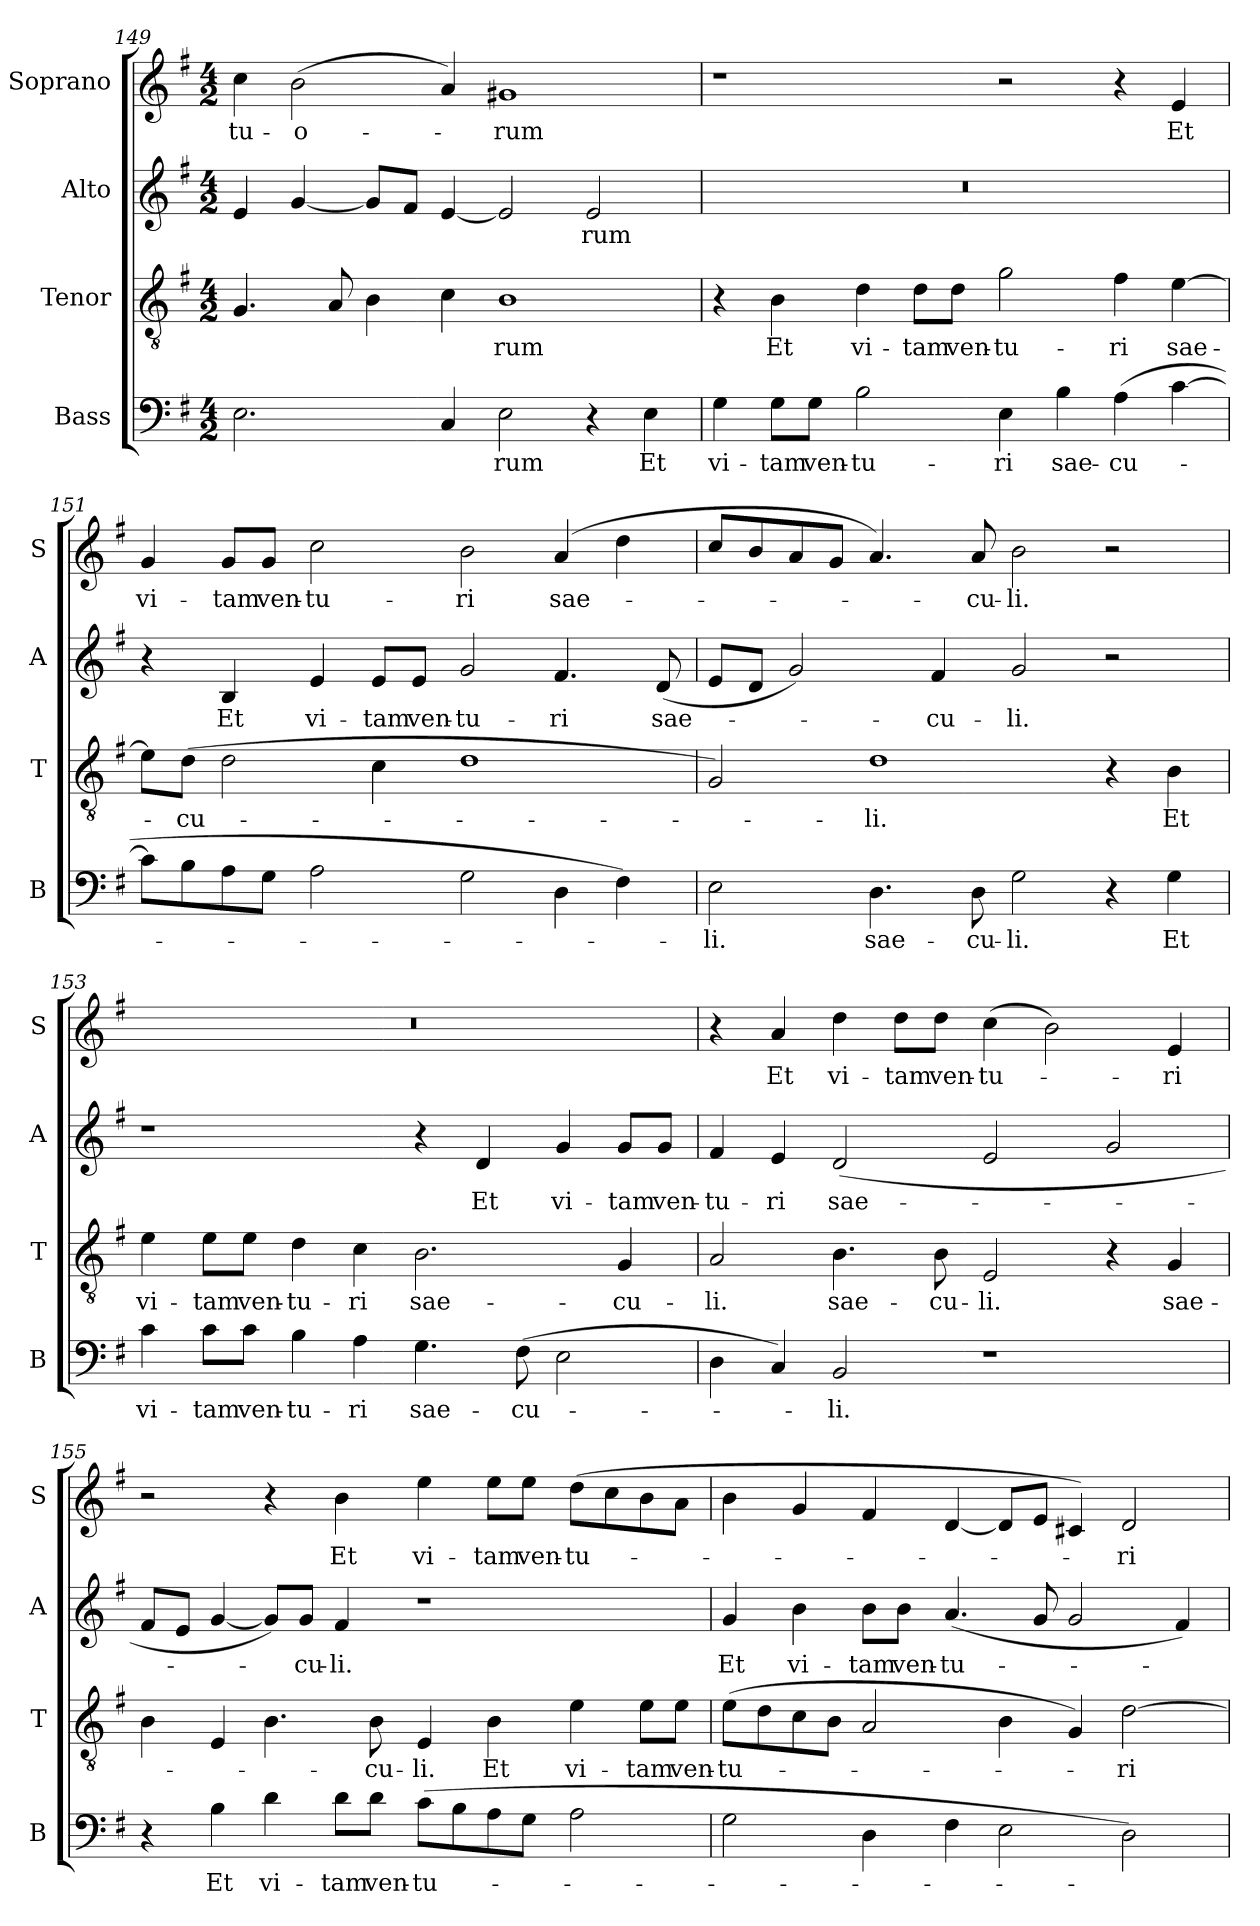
**kern	**text	**kern	**text	**kern	**text	**kern	**text
*part4	*part4	*part3	*part3	*part2	*part2	*part1	*part1
*staff4	*staff4	*staff3	*staff3	*staff2	*staff2	*staff1	*staff1
*I"Bass	*	*I"Tenor	*	*I"Alto	*	*I"Soprano	*
*I'B	*	*I'T	*	*I'A	*	*I'S	*
*clefF4	*	*clefGv2	*	*clefG2	*	*clefG2	*
*k[f#]	*	*k[f#]	*	*k[f#]	*	*k[f#]	*
*G:	*	*G:	*	*G:	*	*G:	*
*M4/2	*	*M4/2	*	*M4/2	*	*M4/2	*
=149	=149	=149	=149	=149	=149	=149	=149
2.E\	.	4.G/	.	4e/	.	4cc\	-tu-
.	.	.	.	[4g/	.	(2b\	-o-
.	.	8A/	.	.	.	.	.
.	.	4B\	.	8g/L]	.	.	.
.	.	.	.	8f#/J	.	.	.
4C/	.	4c\	.	[4e/	.	4a/)	.
2E\	-rum	1B	-rum	2e/]	.	1g#X	-rum
4r	.	.	.	2e/	-rum	.	.
4E\	Et	.	.	.	.	.	.
=150	=150	=150	=150	=150	=150	=150	=150
4G\	vi-	4r	.	0r	.	1r	.
8G\L	-tam	4B\	Et	.	.	.	.
8G\J	ven-	.	.	.	.	.	.
2B\	-tu-	4d\	vi-	.	.	.	.
.	.	8d\L	-tam	.	.	.	.
.	.	8d\J	ven-	.	.	.	.
4E\	-ri	2g\	-tu-	.	.	2r	.
4B\	sae-	.	.	.	.	.	.
(4A\	-cu-	4f#\	-ri	.	.	4r	.
[4c\	.	[4e\	sae-	.	.	4e/	Et
=151	=151	=151	=151	=151	=151	=151	=151
8c\L]	.	8e\L]	.	4r	.	4g/	vi-
8B\	.	(8d\J	-cu-	.	.	.	.
8A\	.	2d\	.	4B/	Et	8g/L	-tam
8G\J	.	.	.	.	.	8g/J	ven-
2A\	.	.	.	4e/	vi-	2cc\	-tu-
.	.	4c\	.	8e/L	-tam	.	.
.	.	.	.	8e/J	ven-	.	.
2G\	.	1d	.	2g/	-tu-	2b\	-ri
4D\	.	.	.	4.f#/	-ri	(4a/	sae-
4F#\)	.	.	.	.	.	4dd\	.
.	.	.	.	(8d/	sae-	.	.
!!LO:PB:g=z
=152	=152	=152	=152	=152	=152	=152	=152
2E\	-li.	2G/)	.	8e/L	.	8cc/L	.
.	.	.	.	8d/J	.	8b/	.
.	.	.	.	2g/)	.	8a/	.
.	.	.	.	.	.	8g/J	.
4.D\	sae-	1d	-li.	.	.	4.a/)	.
.	.	.	.	4f#/	-cu-	.	.
8D\	-cu-	.	.	.	.	8a/	-cu-
2G\	-li.	.	.	2g/	-li.	2b\	-li.
4r	.	4r	.	2r	.	2r	.
4G\	Et	4B\	Et	.	.	.	.
=153	=153	=153	=153	=153	=153	=153	=153
4c\	vi-	4e\	vi-	1r	.	0r	.
8c\L	-tam	8e\L	-tam	.	.	.	.
8c\J	ven-	8e\J	ven-	.	.	.	.
4B\	-tu-	4d\	-tu-	.	.	.	.
4A\	-ri	4c\	-ri	.	.	.	.
4.G\	sae-	2.B\	sae-	4r	.	.	.
.	.	.	.	4d/	Et	.	.
(8F#\	-cu-	.	.	.	.	.	.
2E\	.	.	.	4g/	vi-	.	.
.	.	4G/	-cu-	8g/L	-tam	.	.
.	.	.	.	8g/J	ven-	.	.
=154	=154	=154	=154	=154	=154	=154	=154
4D\	.	2A/	-li.	4f#/	-tu-	4r	.
4C/)	.	.	.	4e/	-ri	4a/	Et
2BB/	-li.	4.B\	sae-	(2d/	sae-	4dd\	vi-
.	.	.	.	.	.	8dd\L	-tam
.	.	8B\	-cu-	.	.	8dd\J	ven-
1r	.	2E/	-li.	2e/	.	(4cc\	-tu-
.	.	.	.	.	.	2b\)	.
.	.	4r	.	2g/	.	.	.
.	.	4G/	sae-	.	.	4e/	-ri
!!LO:LB:g=z
=155	=155	=155	=155	=155	=155	=155	=155
4r	.	4B\	.	8f#/L	.	2r	.
.	.	.	.	8e/J	.	.	.
4B\	Et	4E/	.	[4g/	.	.	.
4d\	vi-	4.B\	.	8g/L])	.	4r	.
.	.	.	.	8g/J	-cu-	.	.
8d\L	-tam	.	.	4f#/	-li.	4b\	Et
8d\J	ven-	8B\	-cu-	.	.	.	.
(<8c\L	-tu-	4E/	-li.	1r	.	4ee\	vi-
8B\	.	.	.	.	.	.	.
8A\	.	4B\	Et	.	.	8ee\L	-tam
8G\J	.	.	.	.	.	8ee\J	ven-
2A\	.	4e\	vi-	.	.	(8dd\L	-tu-
.	.	.	.	.	.	8cc\	.
.	.	8e\L	-tam	.	.	8b\	.
.	.	8e\J	ven-	.	.	8a\J	.
=156	=156	=156	=156	=156	=156	=156	=156
2G\	.	(8e\L	-tu-	4g/	Et	4b\	.
.	.	8d\	.	.	.	.	.
.	.	8c\	.	4b\	vi-	4g/	.
.	.	8B\J	.	.	.	.	.
4D\	.	2A/	.	8b\L	-tam	4f#/	.
.	.	.	.	8b\J	ven-	.	.
4F#\	.	.	.	(4.a/	-tu-	[4d/	.
2E\	.	4B\	.	.	.	8d/L]	.
.	.	.	.	8g/	.	8e/J	.
.	.	4G/)	.	2g/	.	4c#X/)	.
2D\)	.	[2d\	-ri	.	.	2d/	-ri
.	.	.	.	4f#/)	.	.	.
=	=	=	=	=	=	=	=
*-	*-	*-	*-	*-	*-	*-	*-
